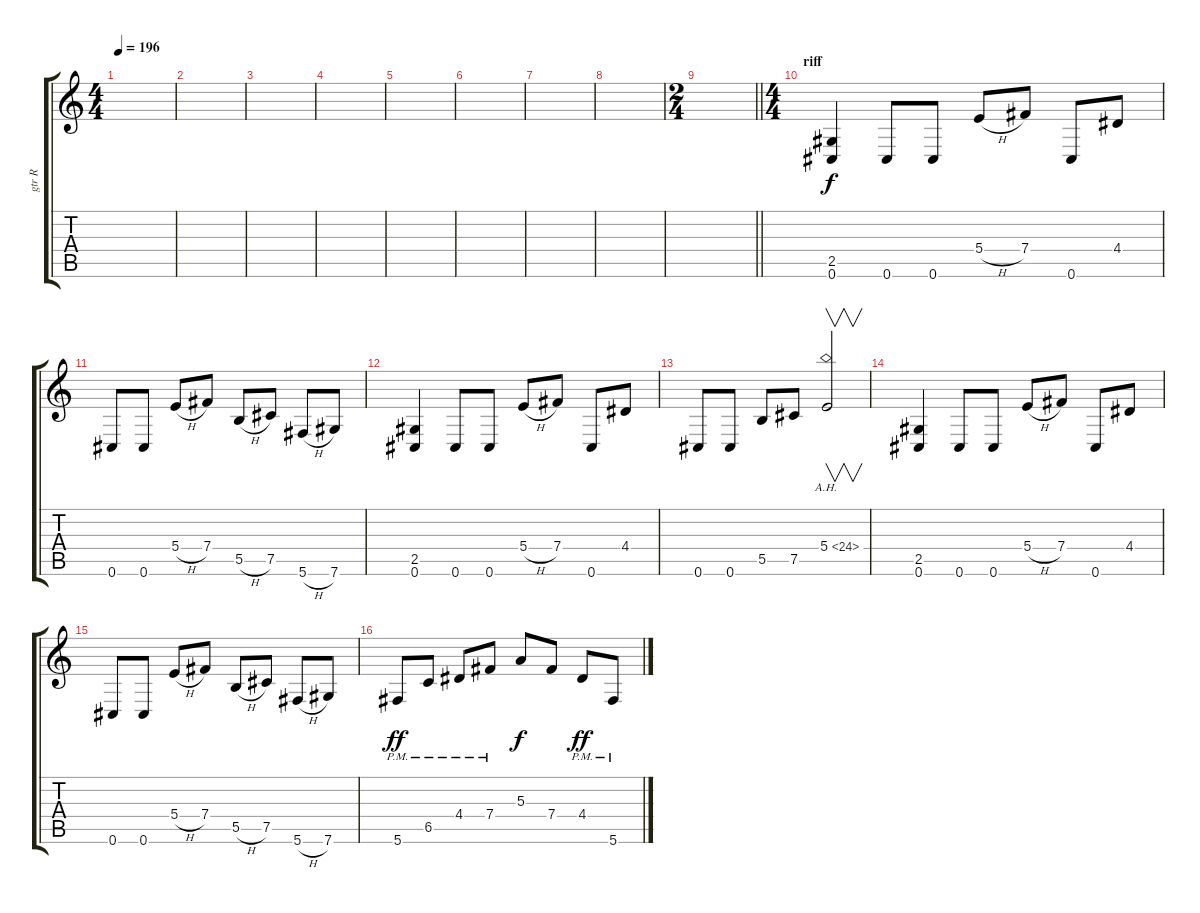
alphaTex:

\track ("gtr R" "gtr R") {instrument overdrivenguitar}
\staff {score tabs}
\tuning (Db4 Ab3 E3 B2 Gb2 Db2) {hide}
\ts (4 4)
\tempo 196
\clef g2
\ks c
|
|
|
|
|
|
|
|
\ts (2 4)
\barLineRight lightlight
|
\ts (4 4)
\section ("" "riff")
(2.5 0.6).4 0.6.8 0.6.8 5.4{h}.8 7.4.8 0.6.8 4.4.8 |
0.6.8 0.6.8 5.4{h}.8 7.4.8 5.5{h}.8 7.5.8 5.6{h}.8 7.6.8 |
(2.5 0.6).4 0.6.8 0.6.8 5.4{h}.8 7.4.8 0.6.8 4.4.8 |
0.6.8 0.6.8 5.5.8 7.5.8 5.4{ah 19}.2{v} |
(2.5 0.6).4 0.6.8 0.6.8 5.4{h}.8 7.4.8 0.6.8 4.4.8 |
0.6.8 0.6.8 5.4{h}.8 7.4.8 5.5{h}.8 7.5.8 5.6{h}.8 7.6.8 |
5.6{pm}.8{dy ff} 6.5{pm}.8 4.4{pm}.8 7.4{pm}.8 5.3.8{dy f} 7.4.8 4.4{pm}.8{dy ff} 5.6{pm}.8
